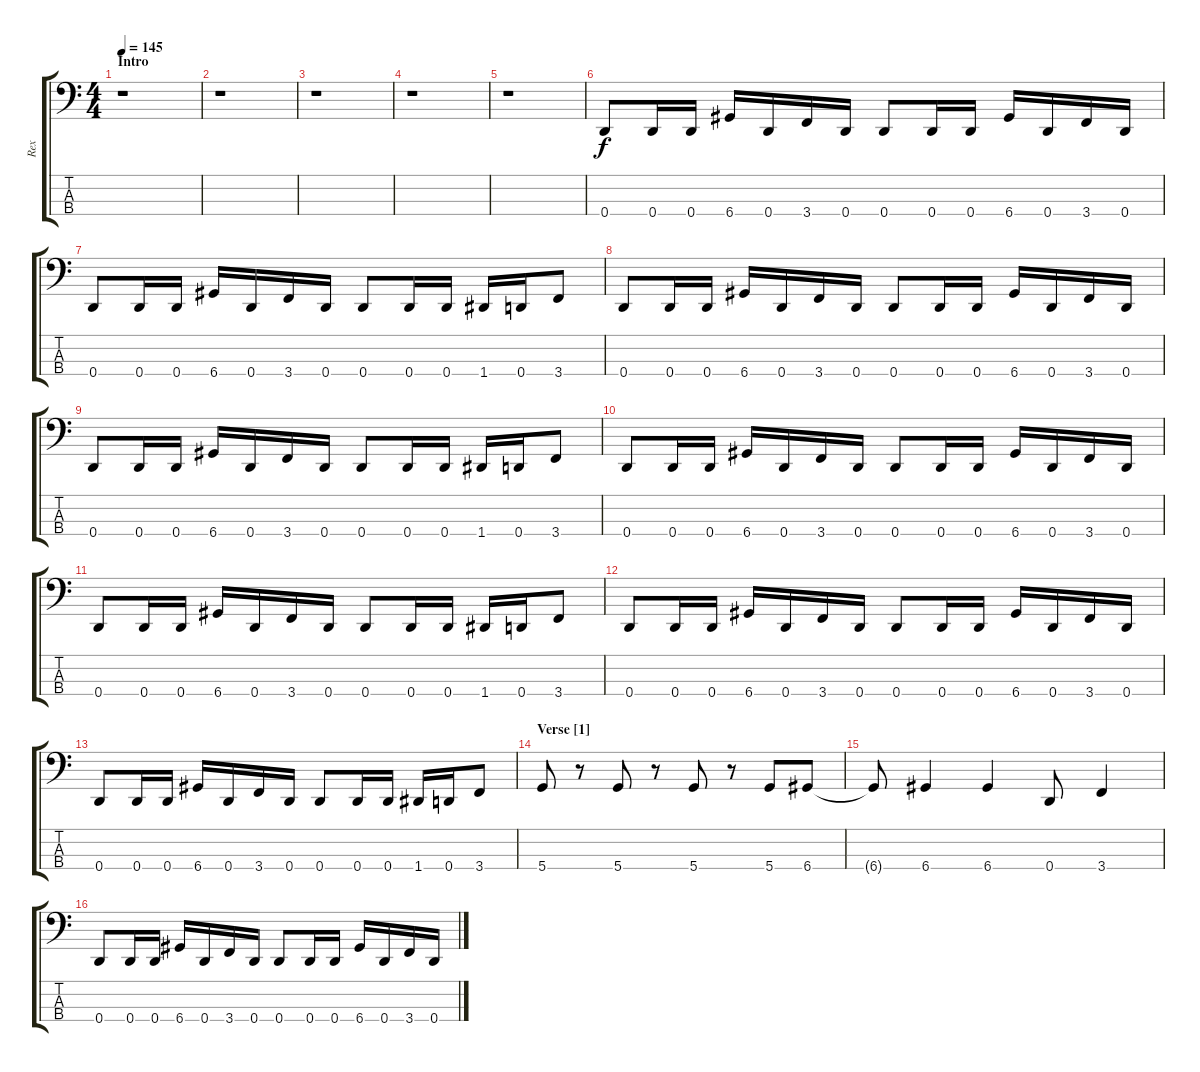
\track ("Rex" "Rex") {instrument electricbassfinger}
\staff {score tabs}
\tuning (F2 C2 G1 D1) {hide}
\ts (4 4)
\section ("" "Intro")
\tempo 145
\clef f4
\ks c
r.1{dy f instrument electricbassfinger} |
r.1 |
r.1 |
r.1 |
r.1 |
0.4.8 0.4.16 0.4.16 6.4.16 0.4.16 3.4.16 0.4.16 0.4.8 0.4.16 0.4.16 6.4.16 0.4.16 3.4.16 0.4.16 |
0.4.8 0.4.16 0.4.16 6.4.16 0.4.16 3.4.16 0.4.16 0.4.8 0.4.16 0.4.16 1.4.16 0.4.16 3.4.8 |
0.4.8 0.4.16 0.4.16 6.4.16 0.4.16 3.4.16 0.4.16 0.4.8 0.4.16 0.4.16 6.4.16 0.4.16 3.4.16 0.4.16 |
0.4.8 0.4.16 0.4.16 6.4.16 0.4.16 3.4.16 0.4.16 0.4.8 0.4.16 0.4.16 1.4.16 0.4.16 3.4.8 |
0.4.8 0.4.16 0.4.16 6.4.16 0.4.16 3.4.16 0.4.16 0.4.8 0.4.16 0.4.16 6.4.16 0.4.16 3.4.16 0.4.16 |
0.4.8 0.4.16 0.4.16 6.4.16 0.4.16 3.4.16 0.4.16 0.4.8 0.4.16 0.4.16 1.4.16 0.4.16 3.4.8 |
0.4.8 0.4.16 0.4.16 6.4.16 0.4.16 3.4.16 0.4.16 0.4.8 0.4.16 0.4.16 6.4.16 0.4.16 3.4.16 0.4.16 |
0.4.8 0.4.16 0.4.16 6.4.16 0.4.16 3.4.16 0.4.16 0.4.8 0.4.16 0.4.16 1.4.16 0.4.16 3.4.8 |
\section ("" "Verse [1]")
5.4.8 r.8 5.4.8 r.8 5.4.8 r.8 5.4.8 6.4.8 |
6.4{t}.8 6.4.4 6.4.4 0.4.8 3.4.4 |
0.4.8 0.4.16 0.4.16 6.4.16 0.4.16 3.4.16 0.4.16 0.4.8 0.4.16 0.4.16 6.4.16 0.4.16 3.4.16 0.4.16
